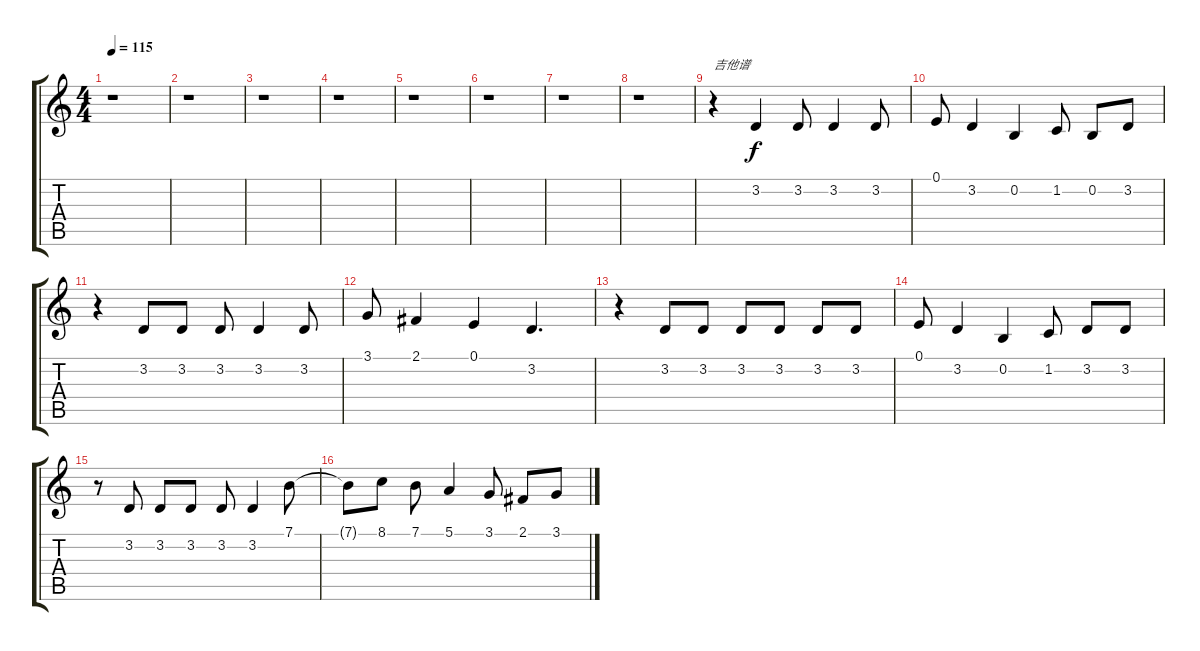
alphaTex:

\track "" {instrument orchestralharp}
\staff {score tabs}
\tuning (E4 B3 G3 D3 A2 E2) {hide}
\ts (4 4)
\tempo 115
\clef g2
\ks c
r.1{dy f instrument orchestralharp} |
r.1 |
r.1 |
r.1 |
r.1 |
r.1 |
r.1 |
r.1 |
r.4{txt "吉他谱"} 3.2.4 3.2.8 3.2.4 3.2.8 |
0.1.8 3.2.4 0.2.4 1.2.8 0.2.8 3.2.8 |
r.4 3.2.8 3.2.8 3.2.8 3.2.4 3.2.8 |
3.1.8 2.1.4 0.1.4 3.2.4{d} |
r.4 3.2.8 3.2.8 3.2.8 3.2.8 3.2.8 3.2.8 |
0.1.8 3.2.4 0.2.4 1.2.8 3.2.8 3.2.8 |
r.8 3.2.8 3.2.8 3.2.8 3.2.8 3.2.4 7.1.8 |
7.1{t}.8 8.1.8 7.1.8 5.1.4 3.1.8 2.1.8 3.1.8
